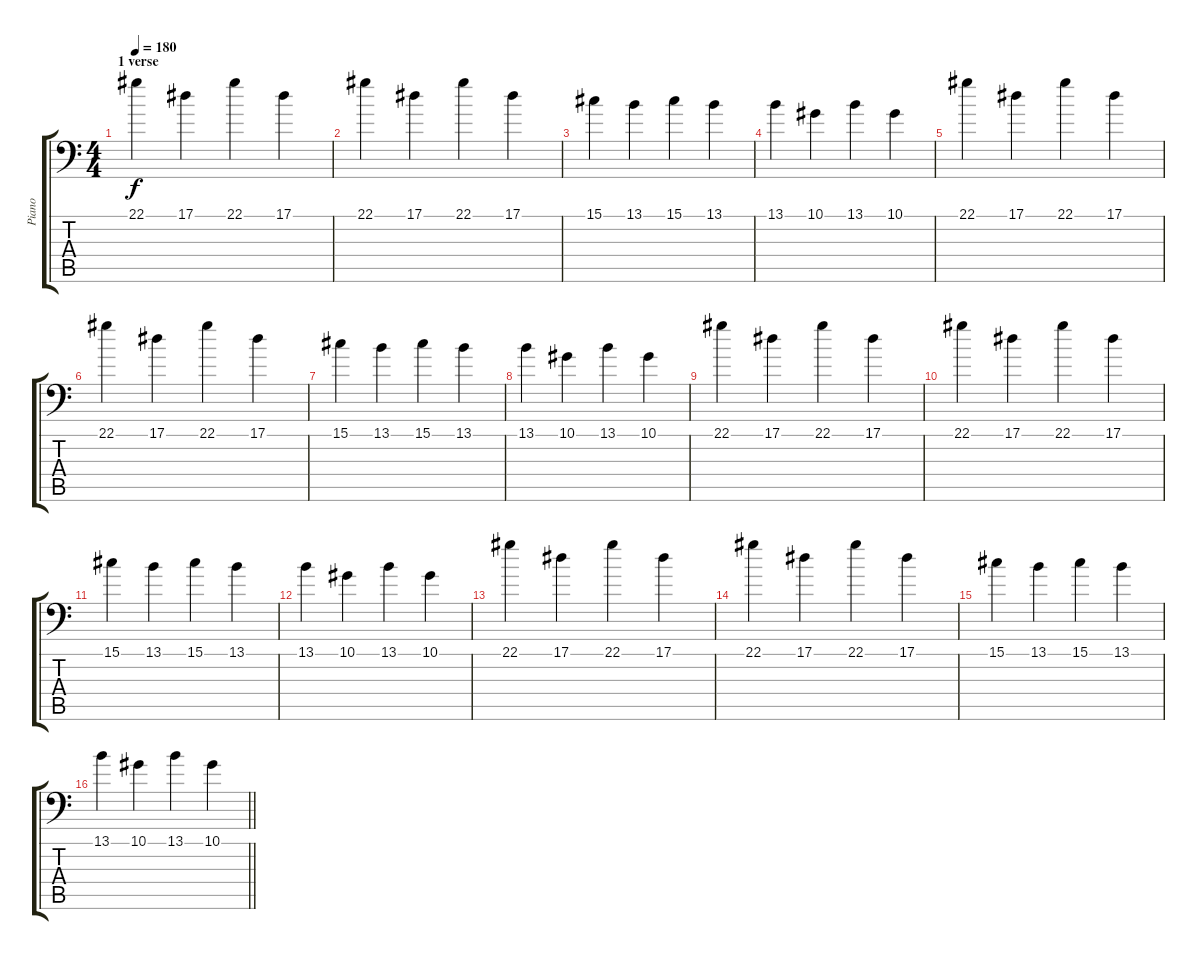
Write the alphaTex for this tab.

\track ("Piano" "Piano") {instrument acousticgrandpiano}
\staff {score tabs}
\tuning (Bb3 F3 Db3 Ab2 Eb2 Ab1) {hide}
\ts (4 4)
\section ("" "1 verse")
\tempo 180
\clef f4
\ks c
22.1.4{dy f} 17.1.4 22.1.4 17.1.4 |
22.1.4 17.1.4 22.1.4 17.1.4 |
15.1.4 13.1.4 15.1.4 13.1.4 |
13.1.4 10.1.4 13.1.4 10.1.4 |
22.1.4 17.1.4 22.1.4 17.1.4 |
22.1.4 17.1.4 22.1.4 17.1.4 |
15.1.4 13.1.4 15.1.4 13.1.4 |
13.1.4 10.1.4 13.1.4 10.1.4 |
22.1.4 17.1.4 22.1.4 17.1.4 |
22.1.4 17.1.4 22.1.4 17.1.4 |
15.1.4 13.1.4 15.1.4 13.1.4 |
13.1.4 10.1.4 13.1.4 10.1.4 |
22.1.4 17.1.4 22.1.4 17.1.4 |
22.1.4 17.1.4 22.1.4 17.1.4 |
15.1.4 13.1.4 15.1.4 13.1.4 |
\barLineRight lightlight
13.1.4 10.1.4 13.1.4 10.1.4
